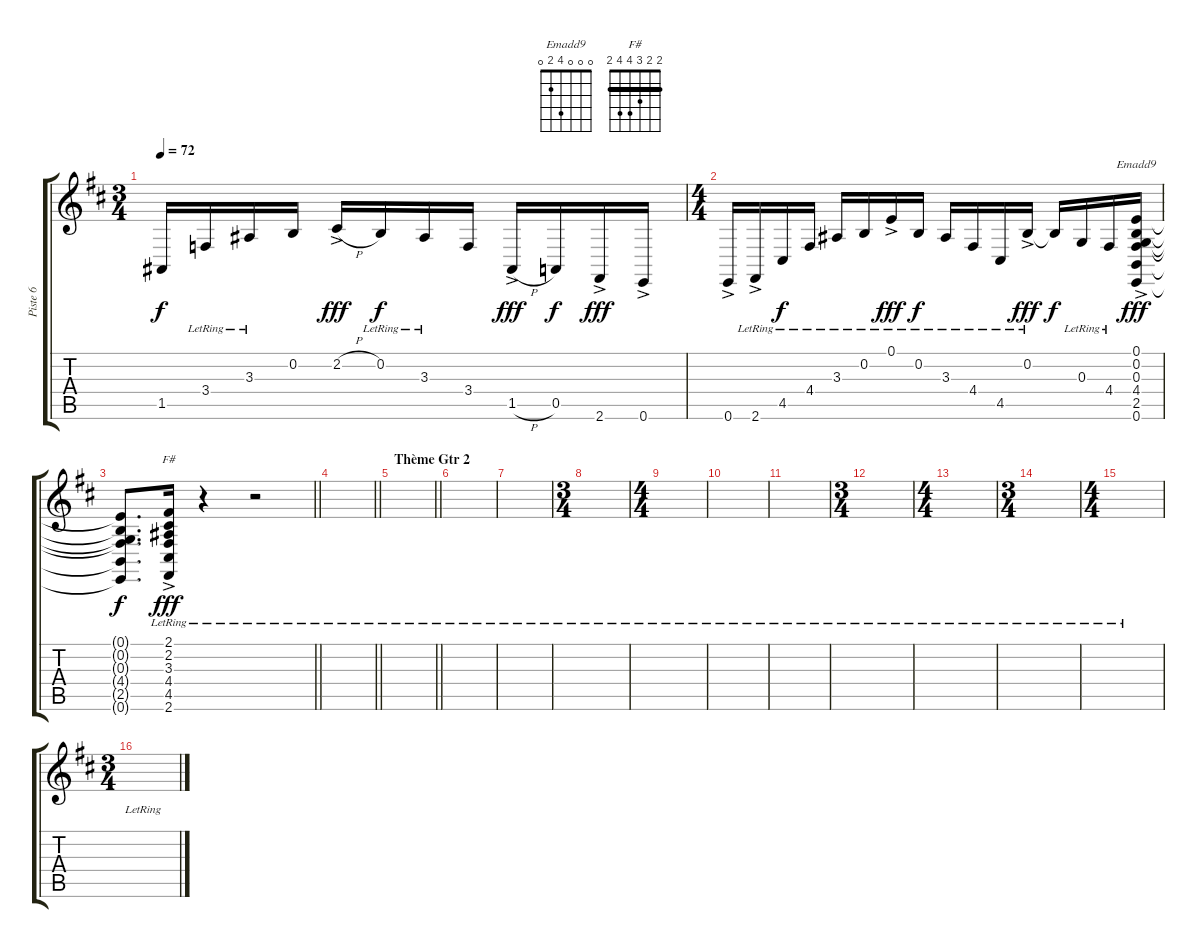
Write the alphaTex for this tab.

\track ("Piste 6" "Piste 6") {instrument electricpiano1}
\staff {score tabs}
\tuning (E4 B3 G3 D3 A2 E2) {hide}
\chord ("Emadd9" 0 0 0 4 2 0)
\chord ("F#" 2 2 3 4 4 2) {barre 2}
\ts (3 4)
\tempo 72
\clef g2
\ks bminor
1.5{t}.16{dy f} 3.4{lr}.16 3.3{lr}.16 0.2.16 2.2{h ac}.16{dy fff} 0.2{lr}.16{dy f} 3.3{lr}.16 3.4.16 1.5{h ac}.16{dy fff} 0.5.16{dy f} 2.6{ac}.16{dy fff} 0.6{ac}.16 |
\ts (4 4)
0.6{ac}.16 2.6{ac lr}.16 4.5{lr}.16{dy f} 4.4{lr}.16 3.3{lr}.16 0.2{lr}.16 0.1{ac lr}.16{dy fff} 0.2{lr}.16{dy f} 3.3{lr}.16 4.4{lr}.16 4.5{lr}.16 0.2{ac lr}.16{dy fff} 0.2{t}.16{dy f} 0.3{lr}.16 4.4{lr}.16 (0.1 0.2 0.3 4.4 2.5 0.6{ac}).16{ch "Emadd9" dy fff} |
\barLineRight lightlight
(0.1{t} 0.2{t} 0.3{t} 4.4{t} 2.5{t} 0.6{t}).8{d dy f} (2.1{ac} 2.2{ac} 3.3{ac} 4.4{ac} 4.5{ac} 2.6{ac lr}).16{ch "F#" dy fff} r.4 r.2 |
\barLineRight lightlight
|
\section ("" "Thème Gtr 2")
\barLineRight lightlight
|
|
|
\ts (3 4)
|
\ts (4 4)
|
|
|
\ts (3 4)
|
\ts (4 4)
|
\ts (3 4)
|
\ts (4 4)
|
\ts (3 4)
